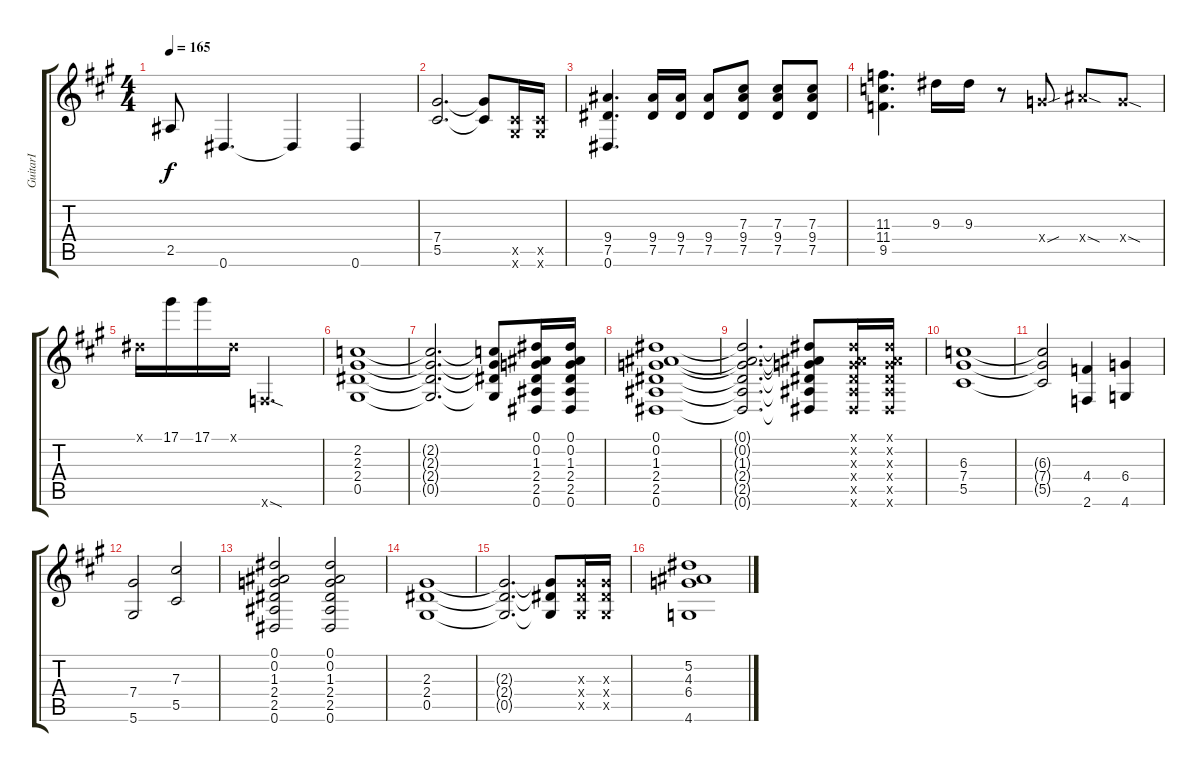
\track ("GuitarⅠ" "GuitarⅠ") {instrument overdrivenguitar}
\staff {score tabs}
\tuning (Eb4 Bb3 Gb3 Db3 Ab2 Eb2) {hide}
\ts (4 4)
\tempo 165
\clef g2
\ks a
2.5{t}.8{dy f} 0.6.4{d} 0.6{t}.4 0.6.4 |
(7.4 5.5).2{d} (7.4{t} 5.5{t}).8 (5.5{x} 5.6{x}).16 (5.5{x} 5.6{x}).16 |
(9.4 7.5 0.6).4{d} (9.4 7.5).16 (9.4 7.5).16 (9.4 7.5).8 (7.3 9.4 7.5).8 (7.3 9.4 7.5).8 (7.3 9.4 7.5).8 |
(11.3 11.4 9.5).4{d} 9.3.16 9.3.16 r.8 6.4{sou x}.8 9.4{sod x}.8 6.4{sod x}.8 |
0.1{x}.16 17.1.16 17.1.16 0.1{x}.16 2.6{sod x}.2{d} |
(2.2 2.3 2.4 0.5).1 |
(2.2{t} 2.3{t} 2.4{t} 0.5{t}).2{d} (2.2{t} 2.3{t} 2.4{t} 0.5{t}).8 (0.1 0.2 1.3 2.4 2.5 0.6).16 (0.1 0.2 1.3 2.4 2.5 0.6).16 |
(0.1 0.2 1.3 2.4 2.5 0.6).1 |
(0.1{t} 0.2{t} 1.3{t} 2.4{t} 2.5{t} 0.6{t}).2{d} (0.1{t} 0.2{t} 1.3{t} 2.4{t} 2.5{t} 0.6{t}).8 (0.1{x} 0.2{x} 1.3{x} 2.4{x} 2.5{x} 0.6{x}).16 (0.1{x} 0.2{x} 1.3{x} 2.4{x} 2.5{x} 0.6{x}).16 |
(6.3 7.4 5.5).1 |
(6.3{t} 7.4{t} 5.5{t}).2 (4.4 2.6).4 (6.4 4.6).4 |
(7.4 5.6).2 (7.3 5.5).2 |
(0.1 0.2 1.3 2.4 2.5 0.6).2 (0.1 0.2 1.3 2.4 2.5 0.6).2 |
(2.3 2.4 0.5).1 |
(2.3{t} 2.4{t} 0.5{t}).2{d} (2.3{t} 2.4{t} 0.5{t}).8 (2.3{x} 2.4{x} 0.5{x}).16 (2.3{x} 2.4{x} 0.5{x}).16 |
(5.2 4.3 6.4 4.6).1
